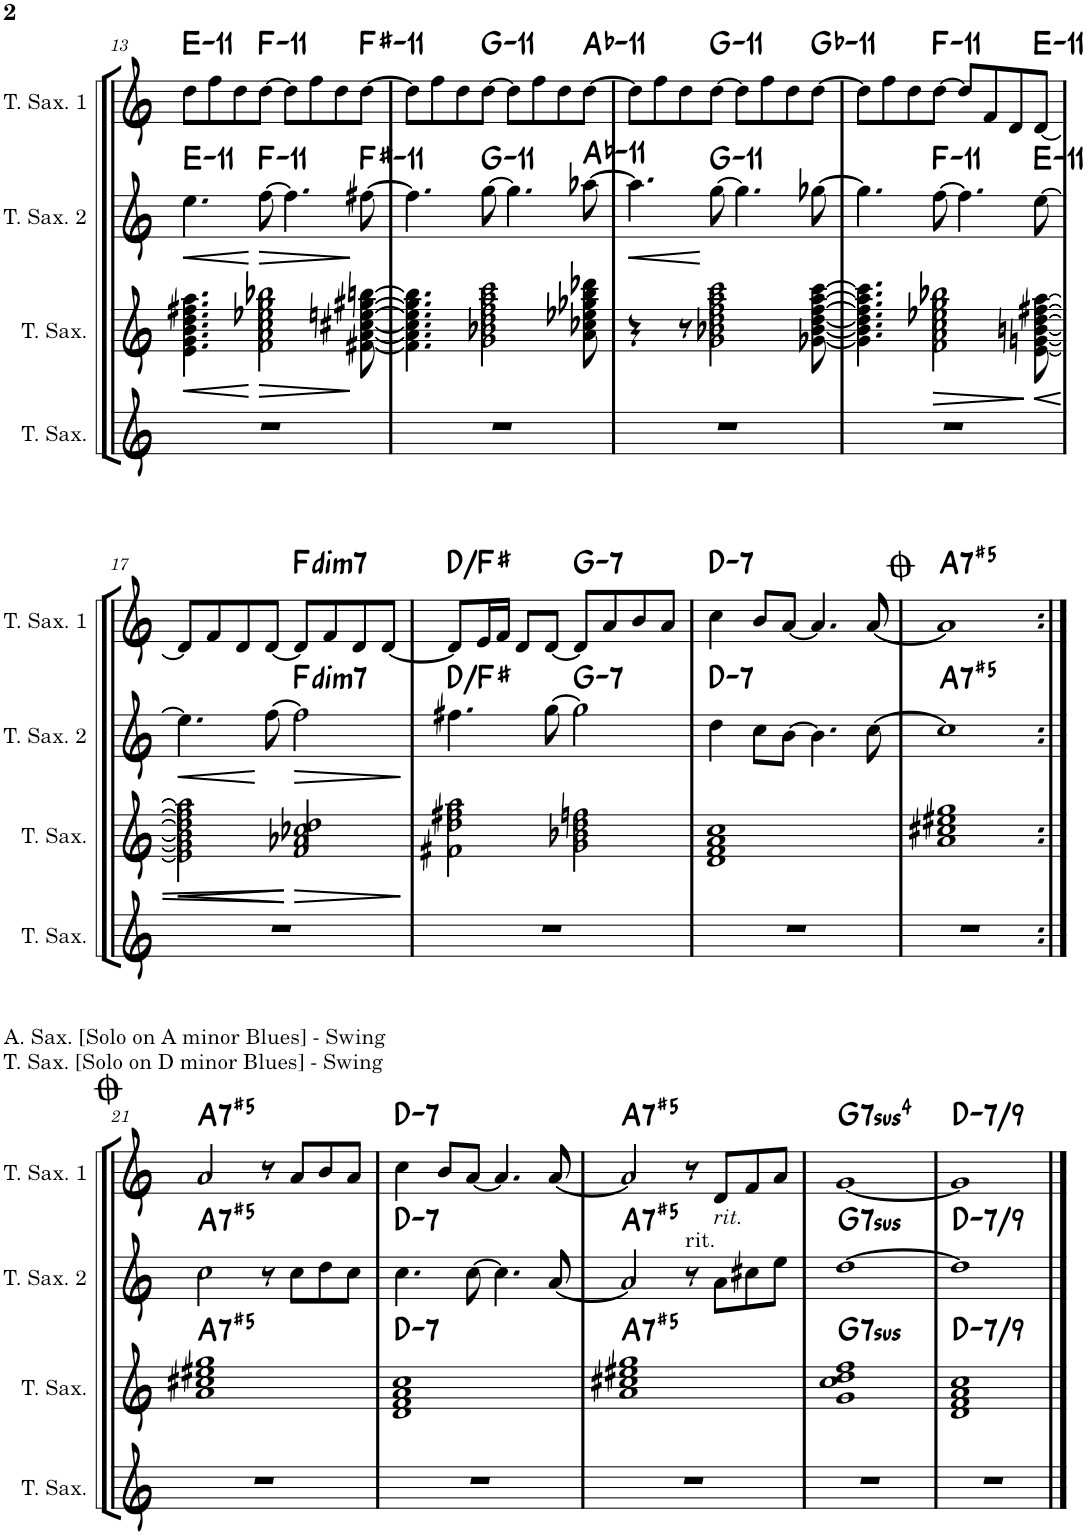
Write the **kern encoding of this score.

**kern	**kern	**dynam	**harte	**kern	**dynam	**harte	**kern	**harte
*part4	*part3	*part3	*part3	*part2	*part2	*part2	*part1	*part1
*staff4	*staff3	*staff3	*	*staff2	*staff2	*	*staff1	*
*I"Tenor Saxophone	*I"Tenor Saxophone	*	*	*I"Tenor Saxophone 2	*	*	*I"Tenor Saxophone 1	*
*I'T. Sax.	*I'T. Sax.	*	*	*I'T. Sax. 2	*	*	*I'T. Sax. 1	*
!!LO:PB:g=z
*clefG2	*clefG2	*	*	*clefG2	*	*	*clefG2	*
*Trd8c14	*Trd8c14	*	*	*Trd8c14	*	*	*Trd8c14	*
*k[]	*k[]	*	*	*k[]	*	*	*k[]	*
*M4/4	*M4/4	*	*	*M4/4	*	*	*M4/4	*
=13	=13	=13	=13	=13	=13	=13	=13	=13
!	!	!LO:HP:b	!	!	!LO:HP:b	!LO:H:kt=11	!	!LO:H:kt=11
1r	4.e\ 4.g\ 4.b\ 4.dd\ 4.ff#X\ 4.aa\	<	.	4.ee\	<	E:min9(11)	8dd\L	E:min9(11)
.	.	.	.	.	.	.	8ffn\	.
.	.	.	.	.	.	.	8dd\	.
!	!	!LO:HP:n=1:b	!	!	!LO:HP:n=1:b	!LO:H:kt=11	!	!LO:H:kt=11
.	2f\ 2a\ 2cc\ 2ee-X\ 2gg\ 2bb-X\	[ >	.	[8ff\	[ >	F:min9(11)	[8dd\J	F:min9(11)
.	.	.	.	4.ff\]	.	.	8dd\L]	.
.	.	.	.	.	.	.	8ff\	.
.	.	.	.	.	.	.	8dd\	.
!	!	!	!	!	!	!LO:H:kt=11	!	!LO:H:kt=11
.	[8f#X\ [8a\ [8cc#X\ [8een\ [8gg#X\ [8bbn\	]	.	[8ff#X\	]	F#:min9(11)	[8dd\J	F#:min9(11)
=14	=14	=14	=14	=14	=14	=14	=14	=14
1r	4.f#\] 4.a\] 4.cc#\] 4.ee\] 4.gg#\] 4.bb\]	.	.	4.ff#\]	.	.	8dd\L]	.
.	.	.	.	.	.	.	8ffn\	.
.	.	.	.	.	.	.	8dd\	.
!	!	!	!	!	!	!LO:H:kt=11	!	!LO:H:kt=11
.	2g\ 2b-X\ 2dd\ 2ff\ 2aa\ 2ccc\	.	.	[8gg\	.	G:min9(11)	[8dd\J	G:min9(11)
.	.	.	.	4.gg\]	.	.	8dd\L]	.
.	.	.	.	.	.	.	8ff\	.
.	.	.	.	.	.	.	8dd\	.
!	!	!	!	!	!	!LO:H:kt=11	!	!LO:H:kt=11
.	8a\ 8cc-X\ 8ee-X\ 8gg-X\ 8bb\ 8ddd-X\	.	.	[8aa-X\	.	Ab:min9(11)	[8ddn\J	Ab:min9(11)
=15	=15	=15	=15	=15	=15	=15	=15	=15
!	!	!	!	!	!LO:HP:b	!	!	!
1r	4r	.	.	4.aa-\]	<	.	8dd\L]	.
.	.	.	.	.	.	.	8ff\	.
.	8r	.	.	.	.	.	8dd\	.
!	!	!	!	!	!	!LO:H:kt=11	!	!LO:H:kt=11
.	2g\ 2b-X\ 2dd\ 2ff\ 2aa\ 2ccc\	.	.	[8gg\	[	G:min9(11)	[8dd\J	G:min9(11)
.	.	.	.	4.gg\]	.	.	8dd\L]	.
.	.	.	.	.	.	.	8ff\	.
.	.	.	.	.	.	.	8dd\	.
!	!	!	!	!	!	!	!	!LO:H:kt=11
.	[8g-X\ [8b-\ [8dd\ [8ff\ [8aa\ [8ccc\	.	.	[8gg-X\	.	.	[8ddn\J	Gb:min9(11)
=16	=16	=16	=16	=16	=16	=16	=16	=16
1r	4.g-\] 4.b-\] 4.dd\] 4.ff\] 4.aa\] 4.ccc\]	.	.	4.gg-\]	.	.	8dd\L]	.
.	.	.	.	.	.	.	8ffn\	.
.	.	.	.	.	.	.	8dd\	.
!	!	!LO:HP:b	!	!	!	!LO:H:kt=11	!	!LO:H:kt=11
.	2f\ 2a\ 2cc\ 2ee-X\ 2gg\ 2bb-X\	>	.	[8ff\	.	F:min9(11)	[8dd\J	F:min9(11)
.	.	.	.	4.ff\]	.	.	8dd/L]	.
.	.	.	.	.	.	.	8f/	.
.	.	.	.	.	.	.	8d/	.
!	!	!LO:HP:n=1:b	!	!	!	!LO:H:kt=11	!	!LO:H:kt=11
.	[8e\ [8gn\ [8bn\ [8dd\ [8ff#X\ [8aa\	] <	.	[8ee\	.	E:min9(11)	[8d/J	E:min9(11)
!!LO:LB:g=z
=17	=17	=17	=17	=17	=17	=17	=17	=17
!	!	!LO:HP:b	!	!	!LO:HP:b	!	!	!
1r	2e\] 2g\] 2b\] 2dd\] 2ff#\] 2aa\]	<	.	4.ee\]	<	.	8d/L]	.
.	.	.	.	.	.	.	8fn/	.
.	.	.	.	.	.	.	8d/	.
.	.	.	.	[8ff\	[	.	[8d/J	.
!	!	!LO:HP:n=1:b	!	!	!LO:HP:b	!LO:H:kt=dim7	!	!LO:H:kt=dim7
.	2f/ 2a-X/ 2cc-X/ 2dd/	[ [ >	.	2ff\]	>	F:dim7	8d/L]	F:dim7
.	.	.	.	.	.	.	8f/	.
.	.	.	.	.	.	.	8d/	.
.	.	.	.	.	.	.	[8d/J	.
.	.	]	.	.	]	.	.	.
=18	=18	=18	=18	=18	=18	=18	=18	=18
1r	2f#X\ 2dd\ 2ff#X\ 2aa\	.	.	4.ff#X\	.	D:maj/3	8d/L]	D:maj/3
.	.	.	.	.	.	.	16en/L	.
.	.	.	.	.	.	.	16fn/JJ	.
.	.	.	.	.	.	.	8d/L	.
.	.	.	.	[8gg\	.	.	[8d/J	.
!	!	!	!	!	!	!LO:H:kt=7	!	!LO:H:kt=7
.	2g\ 2b-X\ 2dd\ 2ffn\	.	.	2gg\]	.	G:min7	8d/L]	G:min7
.	.	.	.	.	.	.	8a/	.
.	.	.	.	.	.	.	8bn/	.
.	.	.	.	.	.	.	8a/J	.
=19	=19	=19	=19	=19	=19	=19	=19	=19
!	!	!	!	!	!	!LO:H:kt=7	!	!LO:H:kt=7
1r	1d 1f 1a 1cc	.	.	4dd\	.	D:min7	4cc\	D:min7
.	.	.	.	8cc\L	.	.	8b/L	.
.	.	.	.	[8b\J	.	.	[8a/J	.
.	.	.	.	4.b\]	.	.	4.a/]	.
.	.	.	.	[8cc\	.	.	[8a/	.
=20	=20	=20	=20	=20	=20	=20	=20	=20
!	!	!	!	!	!	!LO:H:kt=7	!	!LO:H:kt=7
1r	1a 1cc#X 1ee#X 1gg	.	.	1cc]	.	A:(3,#5,b7)	1a]	A:(3,#5,b7)
!!LO:LB:g=z
=21:|!	=21:|!	=21:|!	=21:|!	=21:|!	=21:|!	=21:|!	=21:|!	=21:|!
!	!	!	!	!	!	!	!LO:TX:a:t=A. Sax. [Solo on A minor Blues] - Swing	!
!	!	!	!LO:H:kt=7	!	!	!LO:H:kt=7	!LO:TX:a:t=T. Sax. [Solo on D minor Blues] - Swing	!LO:H:kt=7
1r	1a 1cc#X 1ee#X 1gg	.	A:(3,#5,b7)	2cc\	.	A:(3,#5,b7)	2a/	A:(3,#5,b7)
.	.	.	.	8r	.	.	8r	.
.	.	.	.	8cc\L	.	.	8a/L	.
.	.	.	.	8dd\	.	.	8b/	.
.	.	.	.	8cc\J	.	.	8a/J	.
=22	=22	=22	=22	=22	=22	=22	=22	=22
!	!	!	!LO:H:kt=7	!	!	!LO:H:kt=7	!	!LO:H:kt=7
1r	1d 1f 1a 1cc	.	D:min7	4.cc\	.	D:min7	4cc\	D:min7
.	.	.	.	.	.	.	8b/L	.
.	.	.	.	[8cc\	.	.	[8a/J	.
.	.	.	.	4.cc\]	.	.	4.a/]	.
.	.	.	.	[8a/	.	.	[8a/	.
=23	=23	=23	=23	=23	=23	=23	=23	=23
!	!	!	!LO:H:kt=7	!	!	!LO:H:kt=7	!	!LO:H:kt=7
1r	1a 1cc#X 1ee#X 1gg	.	A:(3,#5,b7)	2a/]	.	A:(3,#5,b7)	2a/]	A:(3,#5,b7)
!	!	!	!	!LO:TX:a:t=rit.	!	!	!	!
.	.	.	.	8r	.	.	8r	.
!	!	!	!	!	!	!	!LO:TX:b:i:t=rit.	!
.	.	.	.	8a\L	.	.	8d/L	.
.	.	.	.	8cc#X\	.	.	8f/	.
.	.	.	.	8ee\J	.	.	8a/J	.
=24	=24	=24	=24	=24	=24	=24	=24	=24
!	!	!	!LO:H:kt=7sus	!	!	!LO:H:kt=7sus	!	!LO:H:kt=74
1r	1g 1cc 1dd 1ff	.	G:sus4(7)	[1dd	.	G:sus4(7)	[1g	G:sus4(7)
=25	=25	=25	=25	=25	=25	=25	=25	=25
!	!	!	!LO:H:kt=7/9	!	!	!LO:H:kt=7/9	!	!LO:H:kt=7/9
1r	1d 1f 1a 1cc	.	D:min	1dd]	.	D:min	1g]	D:min
==	==	==	==	==	==	==	==	==
*-	*-	*-	*-	*-	*-	*-	*-	*-
